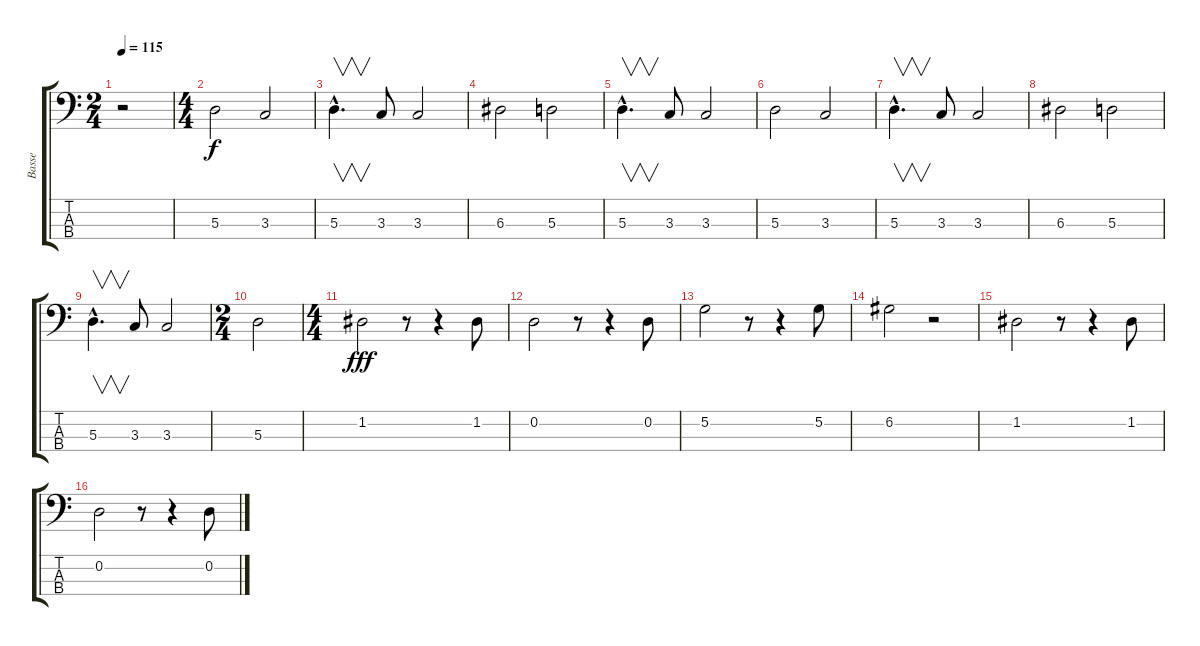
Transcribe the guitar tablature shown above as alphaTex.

\track ("Basse" "Basse") {instrument fretlessbass}
\staff {score tabs}
\tuning (G2 D2 A1 D1) {hide}
\ts (2 4)
\tempo 115
\clef f4
\ks c
r.2{dy fff} |
\ts (4 4)
5.3.2{dy f} 3.3.2 |
5.3{hac}.4{v d} 3.3.8 3.3.2 |
6.3.2 5.3.2 |
5.3{hac}.4{v d} 3.3.8 3.3.2 |
5.3.2 3.3.2 |
5.3{hac}.4{v d} 3.3.8 3.3.2 |
6.3.2 5.3.2 |
5.3{hac}.4{v d} 3.3.8 3.3.2 |
\ts (2 4)
5.3.2 |
\ts (4 4)
1.2.2{dy fff} r.8 r.4 1.2.8 |
0.2.2 r.8 r.4 0.2.8 |
5.2.2 r.8 r.4 5.2.8 |
6.2.2 r.2 |
1.2.2 r.8 r.4 1.2.8 |
0.2.2 r.8 r.4 0.2.8
